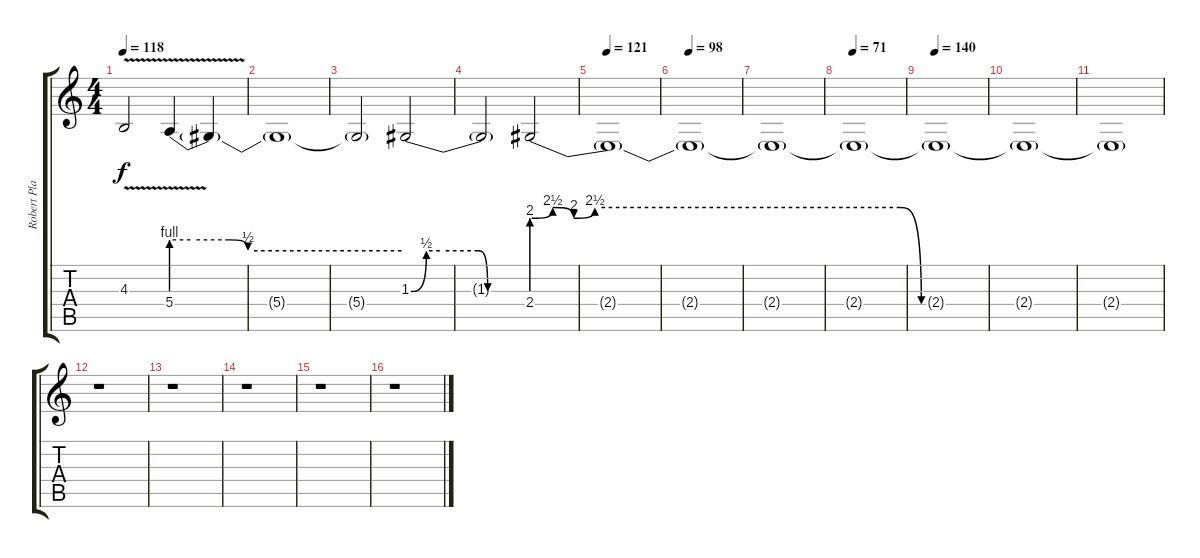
\track ("Robert Plant" "Robert Pla") {instrument lead2sawtooth}
\staff {score tabs}
\tuning (E4 B3 G3 D3 A2 E2) {hide}
\ts (4 4)
\tempo 118
\clef g2
\ks aminor
4.3{v}.2{dy f} 5.4{be (custom 0 4 5 4 15 4 20 2 60 2) v}.4 5.4{t}.4 |
5.4{t}.1 |
5.4{t}.2 1.3{be (custom 0 0 8 2 15 2 35 2 40 0 60 0)}.2 |
1.3{t}.2 2.4{be (custom 0 8 2 10 4 8 6 10 35 10 37 0 60 0)}.2 |
\tempo 121
2.4{t}.1 |
\tempo 98
2.4{t}.1 |
2.4{t}.1 |
\tempo 71
2.4{t}.1 |
\tempo 140
2.4{t}.1 |
2.4{t}.1{volume 0} |
2.4{t}.1 |
r.1 |
r.1 |
r.1 |
r.1 |
r.1
